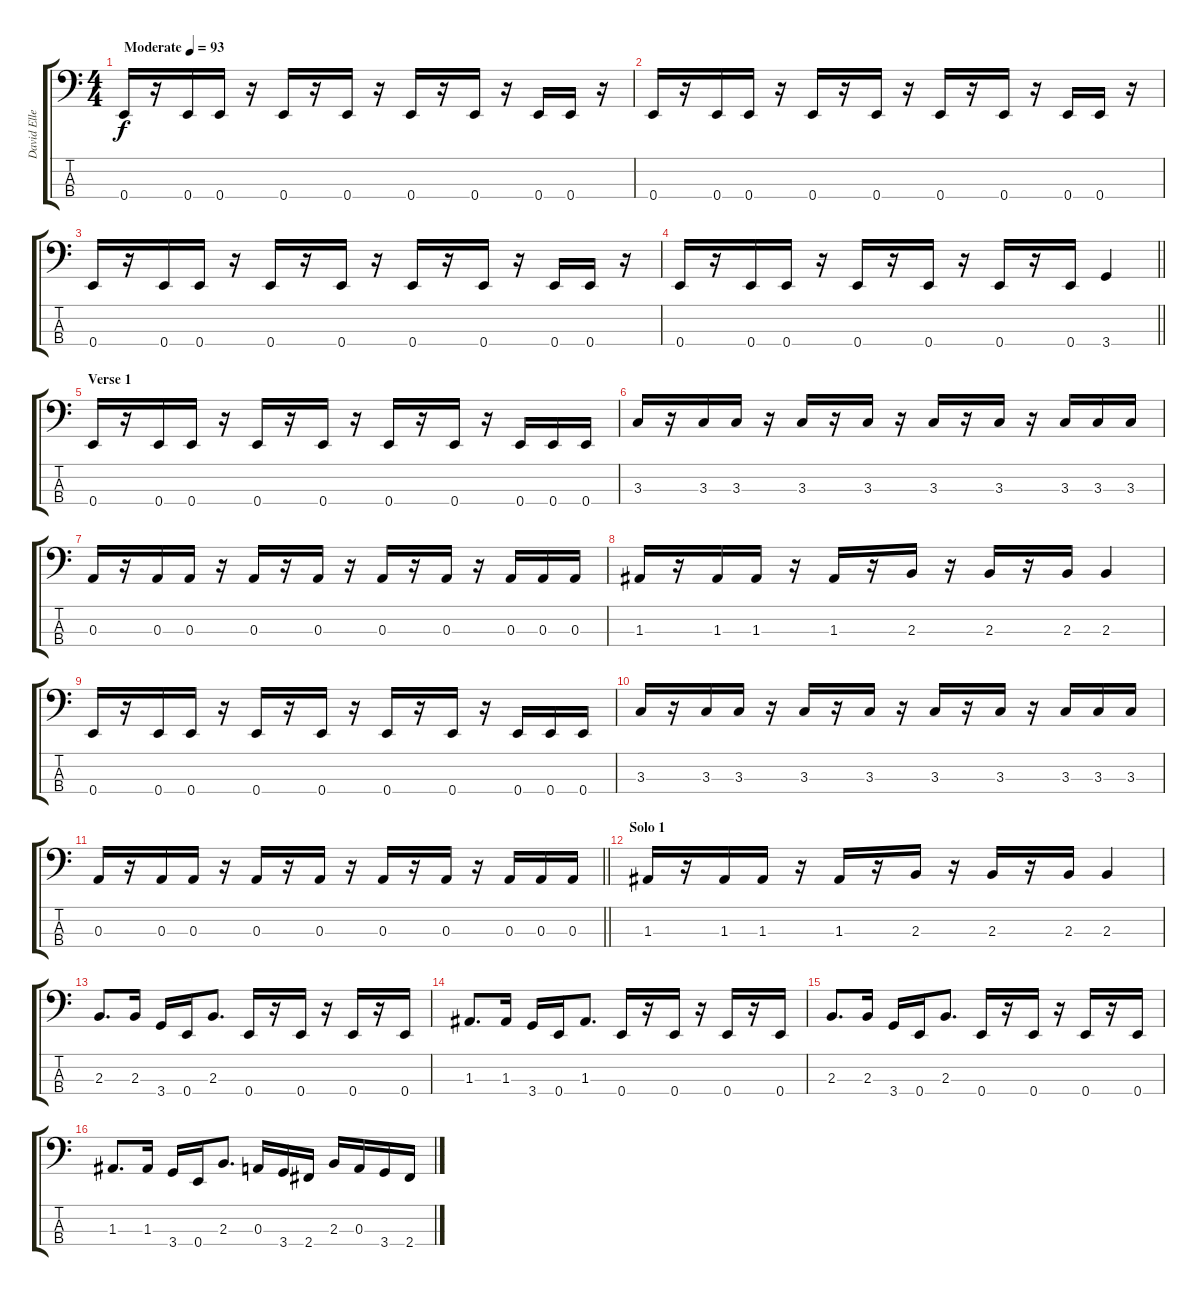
\track ("David Ellefson" "David Elle") {instrument electricbasspick}
\staff {score tabs}
\tuning (G2 D2 A1 E1) {hide}
\ts (4 4)
\tempo (93 "Moderate")
\clef f4
\ks c
0.4.16{dy f instrument electricbasspick} r.16 0.4.16 0.4.16 r.16 0.4.16 r.16 0.4.16 r.16 0.4.16 r.16 0.4.16 r.16 0.4.16 0.4.16 r.16 |
0.4.16 r.16 0.4.16 0.4.16 r.16 0.4.16 r.16 0.4.16 r.16 0.4.16 r.16 0.4.16 r.16 0.4.16 0.4.16 r.16 |
0.4.16 r.16 0.4.16 0.4.16 r.16 0.4.16 r.16 0.4.16 r.16 0.4.16 r.16 0.4.16 r.16 0.4.16 0.4.16 r.16 |
\barLineRight lightlight
0.4.16 r.16 0.4.16 0.4.16 r.16 0.4.16 r.16 0.4.16 r.16 0.4.16 r.16 0.4.16 3.4.4 |
\section ("" "Verse 1")
0.4.16 r.16 0.4.16 0.4.16 r.16 0.4.16 r.16 0.4.16 r.16 0.4.16 r.16 0.4.16 r.16 0.4.16 0.4.16 0.4.16 |
3.3.16 r.16 3.3.16 3.3.16 r.16 3.3.16 r.16 3.3.16 r.16 3.3.16 r.16 3.3.16 r.16 3.3.16 3.3.16 3.3.16 |
0.3.16 r.16 0.3.16 0.3.16 r.16 0.3.16 r.16 0.3.16 r.16 0.3.16 r.16 0.3.16 r.16 0.3.16 0.3.16 0.3.16 |
1.3.16 r.16 1.3.16 1.3.16 r.16 1.3.16 r.16 2.3.16 r.16 2.3.16 r.16 2.3.16 2.3.4 |
0.4.16 r.16 0.4.16 0.4.16 r.16 0.4.16 r.16 0.4.16 r.16 0.4.16 r.16 0.4.16 r.16 0.4.16 0.4.16 0.4.16 |
3.3.16 r.16 3.3.16 3.3.16 r.16 3.3.16 r.16 3.3.16 r.16 3.3.16 r.16 3.3.16 r.16 3.3.16 3.3.16 3.3.16 |
\barLineRight lightlight
0.3.16 r.16 0.3.16 0.3.16 r.16 0.3.16 r.16 0.3.16 r.16 0.3.16 r.16 0.3.16 r.16 0.3.16 0.3.16 0.3.16 |
\section ("" "Solo 1")
1.3.16 r.16 1.3.16 1.3.16 r.16 1.3.16 r.16 2.3.16 r.16 2.3.16 r.16 2.3.16 2.3.4 |
2.3.8{d} 2.3.16 3.4.16 0.4.16 2.3.8{d} 0.4.16 r.16 0.4.16 r.16 0.4.16 r.16 0.4.16 |
1.3.8{d} 1.3.16 3.4.16 0.4.16 1.3.8{d} 0.4.16 r.16 0.4.16 r.16 0.4.16 r.16 0.4.16 |
2.3.8{d} 2.3.16 3.4.16 0.4.16 2.3.8{d} 0.4.16 r.16 0.4.16 r.16 0.4.16 r.16 0.4.16 |
1.3.8{d} 1.3.16 3.4.16 0.4.16 2.3.8{d} 0.3.16 3.4.16 2.4.16 2.3.16 0.3.16 3.4.16 2.4.16
